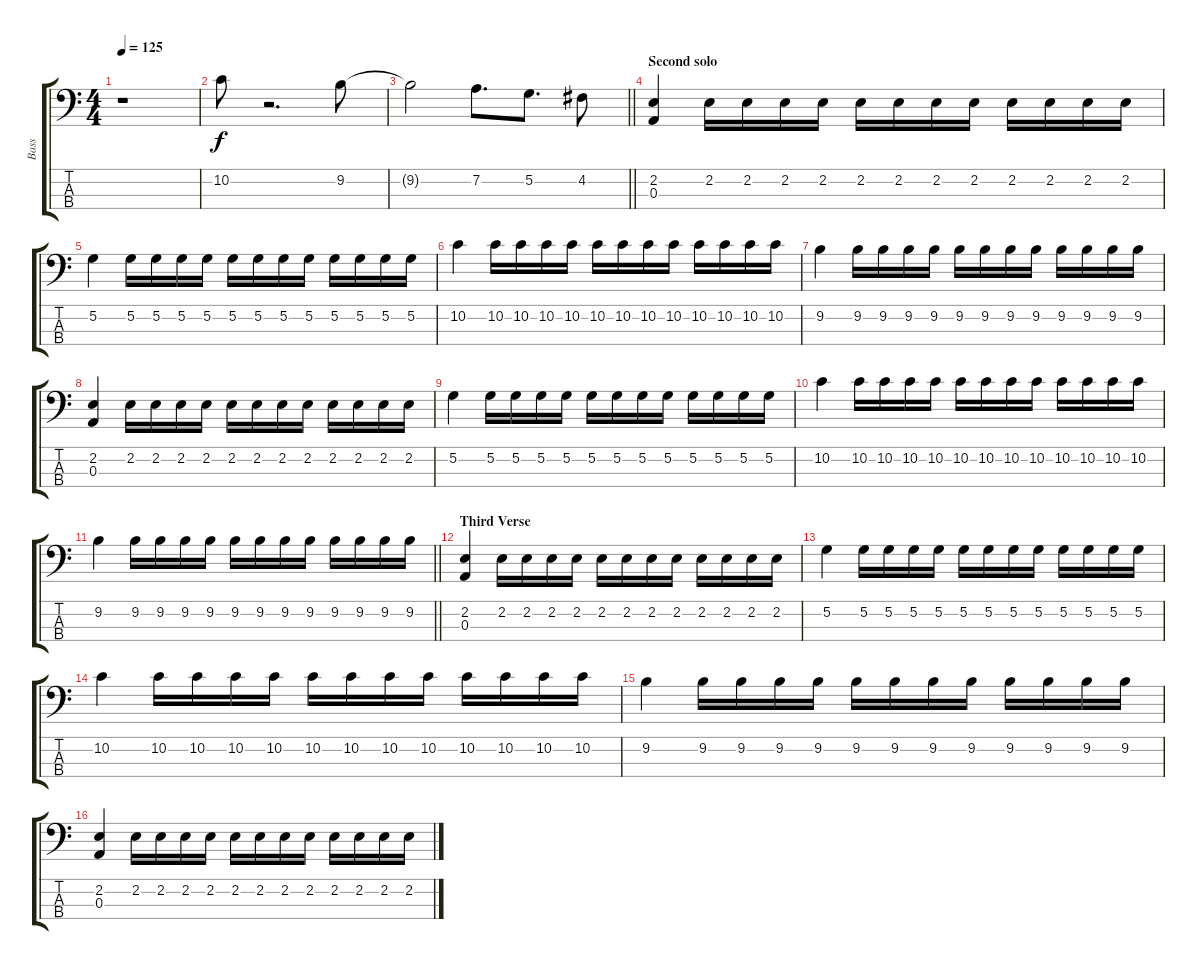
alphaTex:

\track ("Bass" "Bass") {instrument electricbassfinger}
\staff {score tabs}
\tuning (G2 D2 A1 E1) {hide}
\ts (4 4)
\tempo 125
\clef f4
\ks c
r.1{dy f} |
10.2.8 r.2{d} 9.2.8 |
\barLineRight lightlight
9.2{t}.2 7.2.8{d} 5.2.8{d} 4.2.8 |
\section ("" "Second solo")
(2.2 0.3).4 2.2.16 2.2.16 2.2.16 2.2.16 2.2.16 2.2.16 2.2.16 2.2.16 2.2.16 2.2.16 2.2.16 2.2.16 |
5.2.4 5.2.16 5.2.16 5.2.16 5.2.16 5.2.16 5.2.16 5.2.16 5.2.16 5.2.16 5.2.16 5.2.16 5.2.16 |
10.2.4 10.2.16 10.2.16 10.2.16 10.2.16 10.2.16 10.2.16 10.2.16 10.2.16 10.2.16 10.2.16 10.2.16 10.2.16 |
9.2.4 9.2.16 9.2.16 9.2.16 9.2.16 9.2.16 9.2.16 9.2.16 9.2.16 9.2.16 9.2.16 9.2.16 9.2.16 |
(2.2 0.3).4 2.2.16 2.2.16 2.2.16 2.2.16 2.2.16 2.2.16 2.2.16 2.2.16 2.2.16 2.2.16 2.2.16 2.2.16 |
5.2.4 5.2.16 5.2.16 5.2.16 5.2.16 5.2.16 5.2.16 5.2.16 5.2.16 5.2.16 5.2.16 5.2.16 5.2.16 |
10.2.4 10.2.16 10.2.16 10.2.16 10.2.16 10.2.16 10.2.16 10.2.16 10.2.16 10.2.16 10.2.16 10.2.16 10.2.16 |
\barLineRight lightlight
9.2.4 9.2.16 9.2.16 9.2.16 9.2.16 9.2.16 9.2.16 9.2.16 9.2.16 9.2.16 9.2.16 9.2.16 9.2.16 |
\section ("" "Third Verse")
(2.2 0.3).4 2.2.16 2.2.16 2.2.16 2.2.16 2.2.16 2.2.16 2.2.16 2.2.16 2.2.16 2.2.16 2.2.16 2.2.16 |
5.2.4 5.2.16 5.2.16 5.2.16 5.2.16 5.2.16 5.2.16 5.2.16 5.2.16 5.2.16 5.2.16 5.2.16 5.2.16 |
10.2.4 10.2.16 10.2.16 10.2.16 10.2.16 10.2.16 10.2.16 10.2.16 10.2.16 10.2.16 10.2.16 10.2.16 10.2.16 |
9.2.4 9.2.16 9.2.16 9.2.16 9.2.16 9.2.16 9.2.16 9.2.16 9.2.16 9.2.16 9.2.16 9.2.16 9.2.16 |
(2.2 0.3).4 2.2.16 2.2.16 2.2.16 2.2.16 2.2.16 2.2.16 2.2.16 2.2.16 2.2.16 2.2.16 2.2.16 2.2.16
